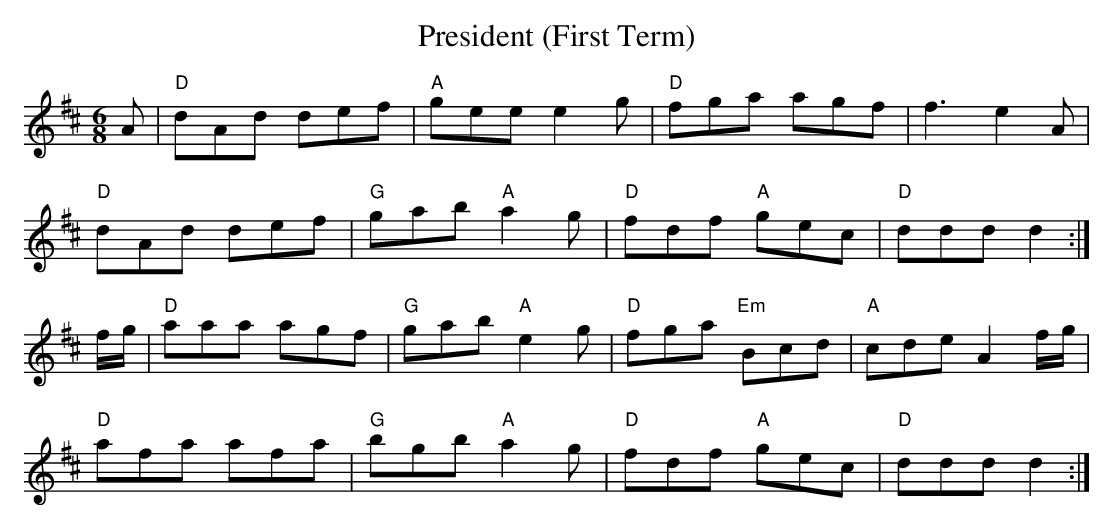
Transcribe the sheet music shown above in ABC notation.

X:1
T:President (First Term)
M:6/8
L:1/8
K:D
A|"D"dAd def|"A"gee e2g|"D"fga agf|f3e2A|!
"D"dAd def|"G"gab "A"a2g|"D"fdf "A"gec|"D"dddd2:|]!
f/g/|"D"aaa agf|"G"gab "A"e2g|"D"fga "Em"Bcd|"A"cde A2 f/g/|!
"D"afa afa|"G"bgb"A"a2g|"D"fdf "A"gec|"D"ddd d2:|]!
